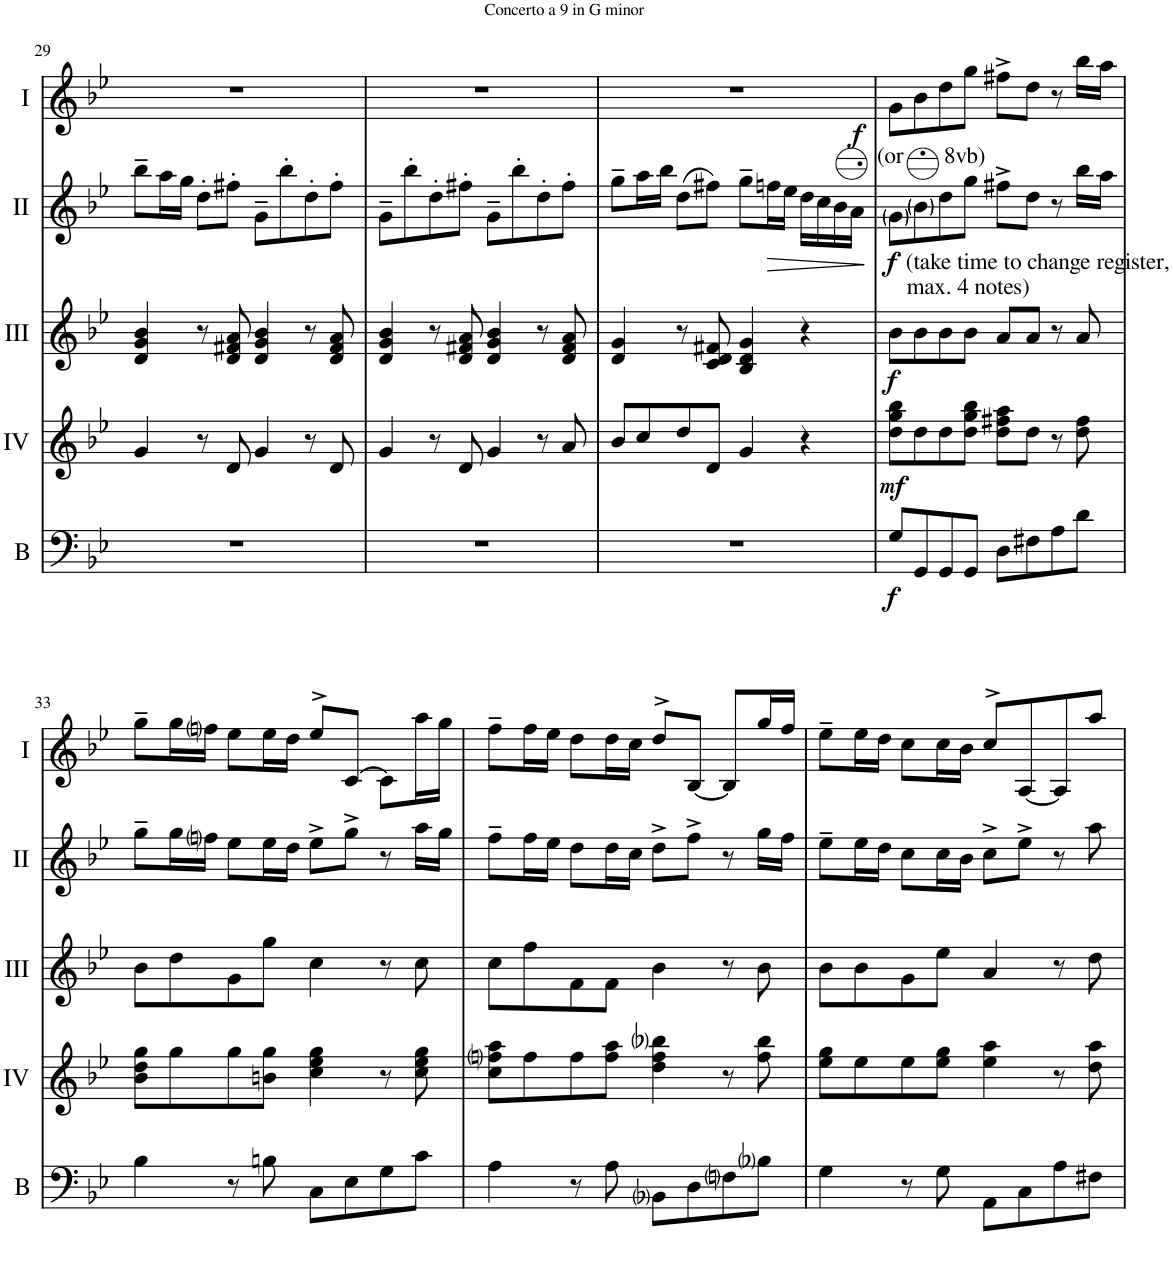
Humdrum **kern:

**kern	**dynam	**kern	**dynam	**kern	**dynam	**kern	**dynam	**kern	**dynam
*part5	*part5	*part4	*part4	*part3	*part3	*part2	*part2	*part1	*part1
*staff5	*staff5	*staff4	*staff4	*staff3	*staff3	*staff2	*staff2	*staff1	*staff1
*I"Bass	*	*I"Acc. 4	*	*I"Acc. 3	*	*I"Acc. 2	*	*I"Acc. 1	*
*I'B	*	*	*	*	*	*	*	*	*
!!LO:PB:g=z
*clefF4	*	*clefG2	*	*clefG2	*	*clefG2	*	*clefG2	*
*Trd7c12	*	*Trd7c12	*	*	*	*	*	*	*
*k[b-e-]	*	*k[b-e-]	*	*k[b-e-]	*	*k[b-e-]	*	*k[b-e-]	*
*M4/4	*	*M4/4	*	*M4/4	*	*M4/4	*	*M4/4	*
*met(c)	*	*met(c)	*	*met(c)	*	*met(c)	*	*met(c)	*
=29	=29	=29	=29	=29	=29	=29	=29	=29	=29
1r	.	4g/	.	4d/ 4g/ 4b-/	.	8bb-~\L	.	1r	.
.	.	.	.	.	.	16aa\L	.	.	.
.	.	.	.	.	.	16gg\JJ	.	.	.
.	.	8r	.	8r	.	8dd'\L	.	.	.
.	.	8d/	.	8d/ 8f#X/ 8a/	.	8ff#X'\J	.	.	.
.	.	4g/	.	4d/ 4g/ 4b-/	.	8g~\L	.	.	.
.	.	.	.	.	.	8bb-'\	.	.	.
.	.	8r	.	8r	.	8dd'\	.	.	.
.	.	8d/	.	8d/ 8f#/ 8a/	.	8ff#'\J	.	.	.
=30	=30	=30	=30	=30	=30	=30	=30	=30	=30
1r	.	4g/	.	4d/ 4g/ 4b-/	.	8g~\L	.	1r	.
.	.	.	.	.	.	8bb-'\	.	.	.
.	.	8r	.	8r	.	8dd'\	.	.	.
.	.	8d/	.	8d/ 8f#X/ 8a/	.	8ff#X'\J	.	.	.
.	.	4g/	.	4d/ 4g/ 4b-/	.	8g~\L	.	.	.
.	.	.	.	.	.	8bb-'\	.	.	.
.	.	8r	.	8r	.	8dd'\	.	.	.
.	.	8a/	.	8d/ 8f#/ 8a/	.	8ff#'\J	.	.	.
=31	=31	=31	=31	=31	=31	=31	=31	=31	=31
1r	.	8b-/L	.	4d/ 4g/	.	8gg~\L	.	1r	.
.	.	8cc/	.	.	.	16aa\L	.	.	.
.	.	.	.	.	.	16bb-\JJ	.	.	.
.	.	8dd/	.	8r	.	(8dd\L	.	.	.
.	.	8d/J	.	8c/ 8d/ 8f#X/	.	8ff#X\J)	.	.	.
.	.	4g/	.	4B-/ 4d/ 4g/	.	8gg~\L	.	.	.
!	!	!	!	!	!	!	!LO:HP:b	!	!
.	.	.	.	.	.	16ffn\L	>	.	.
.	.	.	.	.	.	16ee-\JJ	.	.	.
.	.	4r	.	4r	.	16dd\LL	.	.	.
.	.	.	.	.	.	16cc\	.	.	.
.	.	.	.	.	.	16b-\	.	.	.
.	.	.	.	.	.	16a\JJ	.	.	.
.	.	.	.	.	.	.	]	.	.
=32	=32	=32	=32	=32	=32	=32	=32	=32	=32
!	!	!	!	!	!	!LO:TX:a:t=(or       8vb)	!	!	!
!	!	!	!	!	!	!LO:TX:b:t=(take time to change register,	!	!	!
!	!	!	!	!	!	!LO:TX:b:t=max. 4 notes)	!	!	!
!	!LO:DY:b	!	!LO:DY:b	!	!LO:DY:b	!	!LO:DY:b	!	!LO:DY:b
8G/L	f	8dd\ 8gg\ 8bb-\L	mf	8b-\L	f	8g\L	f	8g\L	f
8GG/	.	8dd\	.	8b-\	.	8b-\	.	8b-\	.
8GG/	.	8dd\	.	8b-\	.	8dd\	.	8dd\	.
8GG/J	.	8dd\ 8gg\ 8bb-\J	.	8b-\J	.	8gg\J	.	8gg\J	.
8D\L	.	8dd\ 8ff#X\ 8aa\L	.	8a/L	.	8ff#X^\L	.	8ff#X^\L	.
8F#X\	.	8dd\J	.	8a/J	.	8dd\J	.	8dd\J	.
8A\	.	8r	.	8r	.	8r	.	8r	.
8d\J	.	8dd\ 8ff#\	.	8a/	.	16bb-\LL	.	16bb-\LL	.
.	.	.	.	.	.	16aa\JJ	.	16aa\JJ	.
!!LO:LB:g=z
=33	=33	=33	=33	=33	=33	=33	=33	=33	=33
4B-\	.	8b-\ 8dd\ 8gg\L	.	8b-\L	.	8gg~\L	.	8gg~\L	.
.	.	8gg\	.	8dd\	.	16gg\L	.	16gg\L	.
.	.	.	.	.	.	16ffni\JJ	.	16ffni\JJ	.
8r	.	8gg\	.	8g\	.	8ee-\L	.	8ee-\L	.
8Bn\	.	8bn\ 8gg\J	.	8gg\J	.	16ee-\L	.	16ee-\L	.
.	.	.	.	.	.	16dd\JJ	.	16dd\JJ	.
8C\L	.	4cc\ 4ee-\ 4gg\	.	4cc\	.	8ee-^\L	.	8ee-^>/L	.
8E-\	.	.	.	.	.	8gg^\J	.	[8c/J	.
8G\	.	8r	.	8r	.	8r	.	8c\L]	.
8c\J	.	8cc\ 8ee-\ 8gg\	.	8cc\	.	16aa\LL	.	16aa\L	.
.	.	.	.	.	.	16gg\JJ	.	16gg\JJ	.
=34	=34	=34	=34	=34	=34	=34	=34	=34	=34
4A\	.	8cc\ 8ffni\ 8aa\L	.	8cc\L	.	8ff~\L	.	8ff~\L	.
.	.	8ff\	.	8ff\	.	16ff\L	.	16ff\L	.
.	.	.	.	.	.	16ee-\JJ	.	16ee-\JJ	.
8r	.	8ff\	.	8f\	.	8dd\L	.	8dd\L	.
8A\	.	8ff\ 8aa\J	.	8f\J	.	16dd\L	.	16dd\L	.
.	.	.	.	.	.	16cc\JJ	.	16cc\JJ	.
8BB-i\L	.	4dd\ 4ff\ 4bb-i\	.	4b-\	.	8dd^\L	.	8dd^>/L	.
8D\	.	.	.	.	.	8ff^\J	.	[8B-/J	.
8Fni\	.	8r	.	8r	.	8r	.	8B-/L]	.
8B-i\J	.	8ff\ 8bb-\	.	8b-\	.	16gg\LL	.	16gg/L	.
.	.	.	.	.	.	16ff\JJ	.	16ff/JJ	.
=35	=35	=35	=35	=35	=35	=35	=35	=35	=35
4G\	.	8ee-\ 8gg\L	.	8b-\L	.	8ee-~\L	.	8ee-~\L	.
.	.	8ee-\	.	8b-\	.	16ee-\L	.	16ee-\L	.
.	.	.	.	.	.	16dd\JJ	.	16dd\JJ	.
8r	.	8ee-\	.	8g\	.	8cc\L	.	8cc\L	.
8G\	.	8ee-\ 8gg\J	.	8ee-\J	.	16cc\L	.	16cc\L	.
.	.	.	.	.	.	16b-\JJ	.	16b-\JJ	.
8AA\L	.	4ee-\ 4aa\	.	4a/	.	8cc^\L	.	8cc^>/L	.
8C\	.	.	.	.	.	8ee-^\J	.	[8A/	.
8A\	.	8r	.	8r	.	8r	.	8A/]	.
8F#X\J	.	8dd\ 8aa\	.	8dd\	.	8aa\	.	8aa/J	.
=	=	=	=	=	=	=	=	=	=
*-	*-	*-	*-	*-	*-	*-	*-	*-	*-
